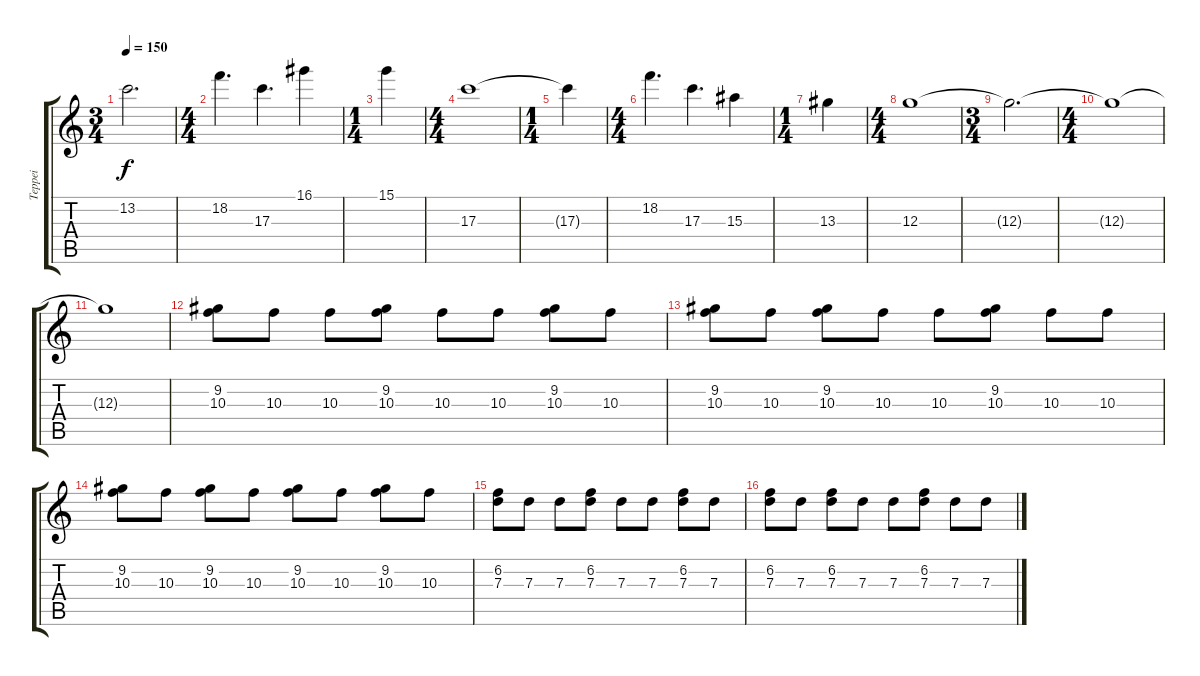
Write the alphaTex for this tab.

\track ("Teppei" "Teppei") {instrument acousticguitarsteel}
\staff {score tabs}
\tuning (E4 B3 G3 D3 A2 D2) {hide}
\ts (3 4)
\tempo 150
\clef g2
\ks c
13.2{t}.2{d dy f} |
\ts (4 4)
18.2.4{d instrument distortionguitar} 17.3.4{d} 16.1.4 |
\ts (1 4)
15.1.4 |
\ts (4 4)
17.3.1 |
\ts (1 4)
17.3{t}.4 |
\ts (4 4)
18.2.4{d} 17.3.4{d} 15.3.4 |
\ts (1 4)
13.3.4 |
\ts (4 4)
12.3.1 |
\ts (3 4)
12.3{t}.2{d} |
\ts (4 4)
12.3{t}.1 |
12.3{t}.1 |
(9.2 10.3).8{instrument electricguitarmuted} 10.3.8 10.3.8 (9.2 10.3).8 10.3.8 10.3.8 (9.2 10.3).8 10.3.8 |
(9.2 10.3).8 10.3.8 (9.2 10.3).8 10.3.8 10.3.8 (9.2 10.3).8 10.3.8 10.3.8 |
(9.2 10.3).8 10.3.8 (9.2 10.3).8 10.3.8 (9.2 10.3).8 10.3.8 (9.2 10.3).8 10.3.8 |
(6.2 7.3).8 7.3.8 7.3.8 (6.2 7.3).8 7.3.8 7.3.8 (6.2 7.3).8 7.3.8 |
(6.2 7.3).8 7.3.8 (6.2 7.3).8 7.3.8 7.3.8 (6.2 7.3).8 7.3.8 7.3.8
